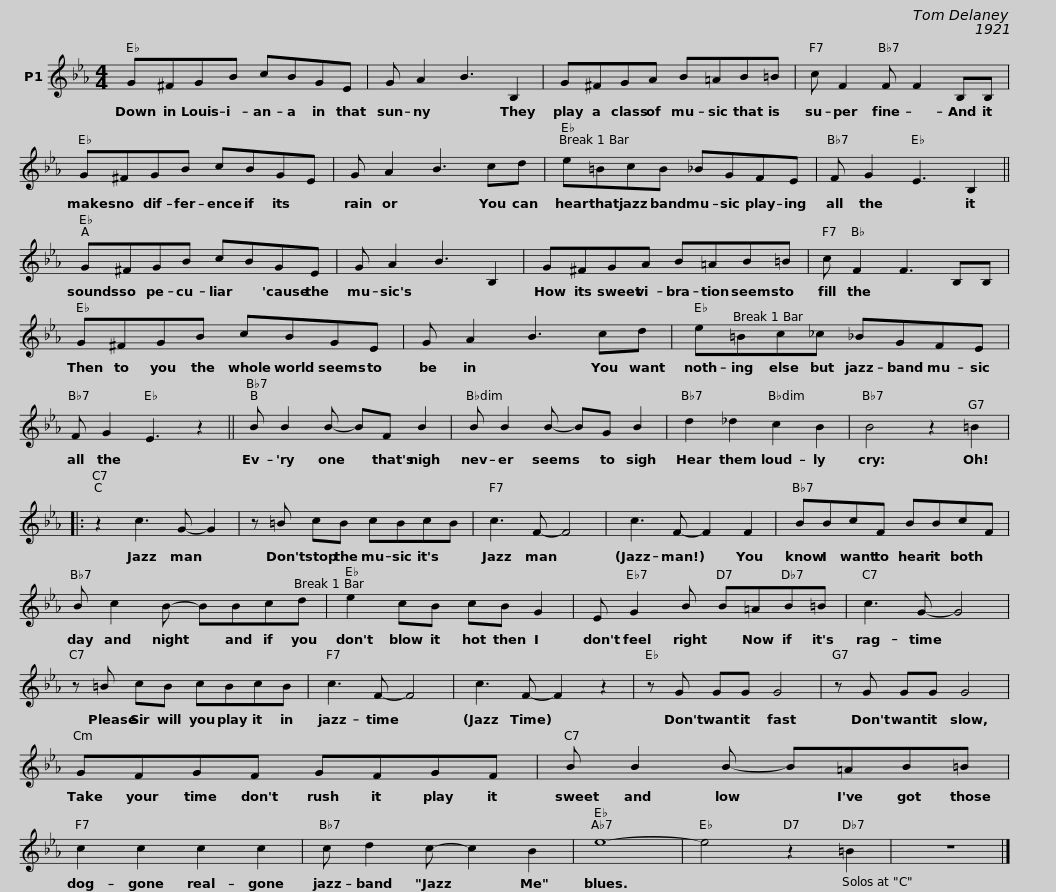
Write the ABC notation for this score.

X:1
L:1/8
M:4/4
I:linebreak $
K:Eb
V:1 treble
V:1
 G^FGB cBGE | G A2 B3 B,2 | G^FGA B=AB=B | c F2 F F2 B,B, |$ G^FGB cBGE | %5
 G A2 B3 cd | e=BcB _BGFE | F G2 E3 B,2 ||$ G^FGB cBGE | G A2 B3 B,2 | %10
 G^FGA B=AB=B | c F2 F3 B,B, |$ G^FGB cBGE | G A2 B3 cd | e=Bc_c _BGFE | %15
 F G2 E3 z2 ||$ B B2 B- BF B2 | B B2 B- BG B2 | d2 _d2 c2 B2 | B4 z2 =B2 |:$ %20
 z2 c3 G- G2 | z =B cB cBcB | c3 F- F4 | c3 F- F2 F2 | BBcF BBcF |$ %25
 B c2 B- BBcd | e2 cB cB G2 | E G2 B B=AB=B | c3 G- G4 |$ z =B cB cBcB | %30
 c3 F- F4 | c3 F- F2 z2 | z G GG G4 | z G GG G4 |$ GFGF GFGF | %35
 B B2 B- B=AB=B |$ c2 c2 c2 c2 | c d2 c- c2 B2 | e8- | e4 z2 =B2 | %40
 z8 |] %41
